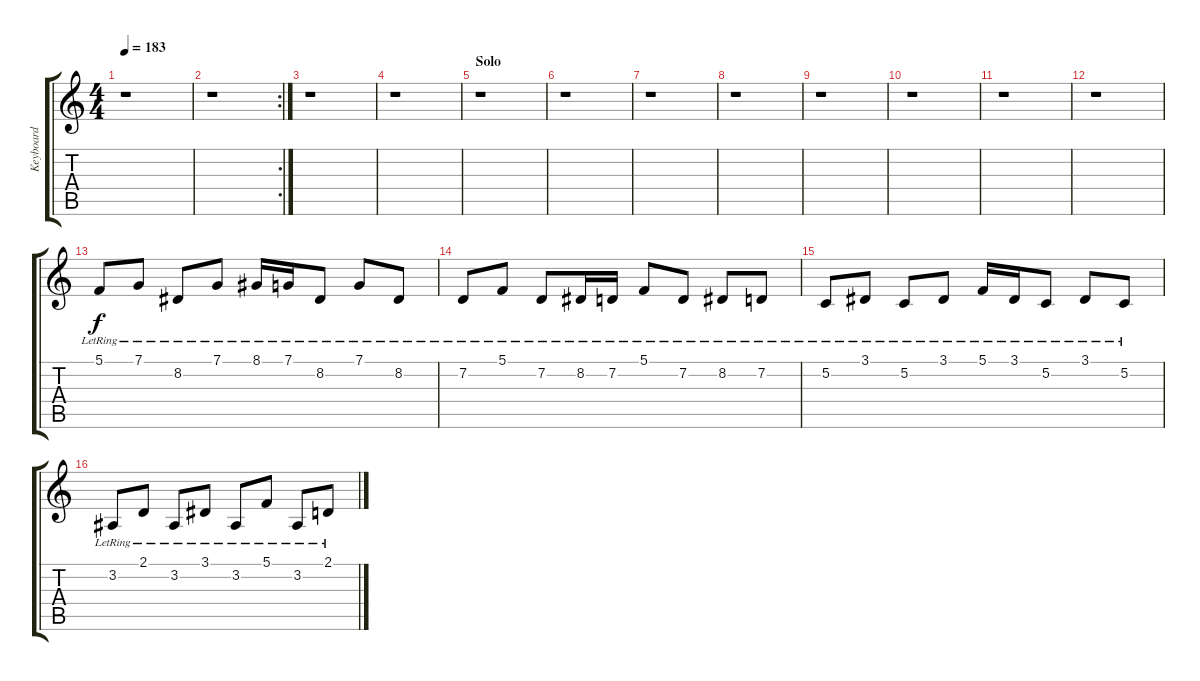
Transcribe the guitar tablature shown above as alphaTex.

\track ("Keyboard" "Keyboard") {instrument harpsichord}
\staff {score tabs}
\tuning (C4 G3 Eb3 Bb2 F2 C2) {hide}
\ts (4 4)
\tempo 183
\clef g2
\ks c
r.1{dy f} |
\rc 2
r.1 |
r.1 |
r.1 |
\section ("" "Solo")
r.1 |
r.1 |
r.1 |
r.1 |
r.1 |
r.1 |
r.1 |
r.1 |
5.1{lr}.8 7.1{lr}.8 8.2{lr}.8 7.1{lr}.8 8.1{lr}.16 7.1{lr}.16 8.2{lr}.8 7.1{lr}.8 8.2{lr}.8 |
7.2{lr}.8 5.1{lr}.8 7.2{lr}.8 8.2{lr}.16 7.2{lr}.16 5.1{lr}.8 7.2{lr}.8 8.2{lr}.8 7.2{lr}.8 |
5.2{lr}.8 3.1{lr}.8 5.2{lr}.8 3.1{lr}.8 5.1{lr}.16 3.1{lr}.16 5.2{lr}.8 3.1{lr}.8 5.2{lr}.8 |
3.2{lr}.8 2.1{lr}.8 3.2{lr}.8 3.1{lr}.8 3.2{lr}.8 5.1{lr}.8 3.2{lr}.8 2.1{lr}.8
